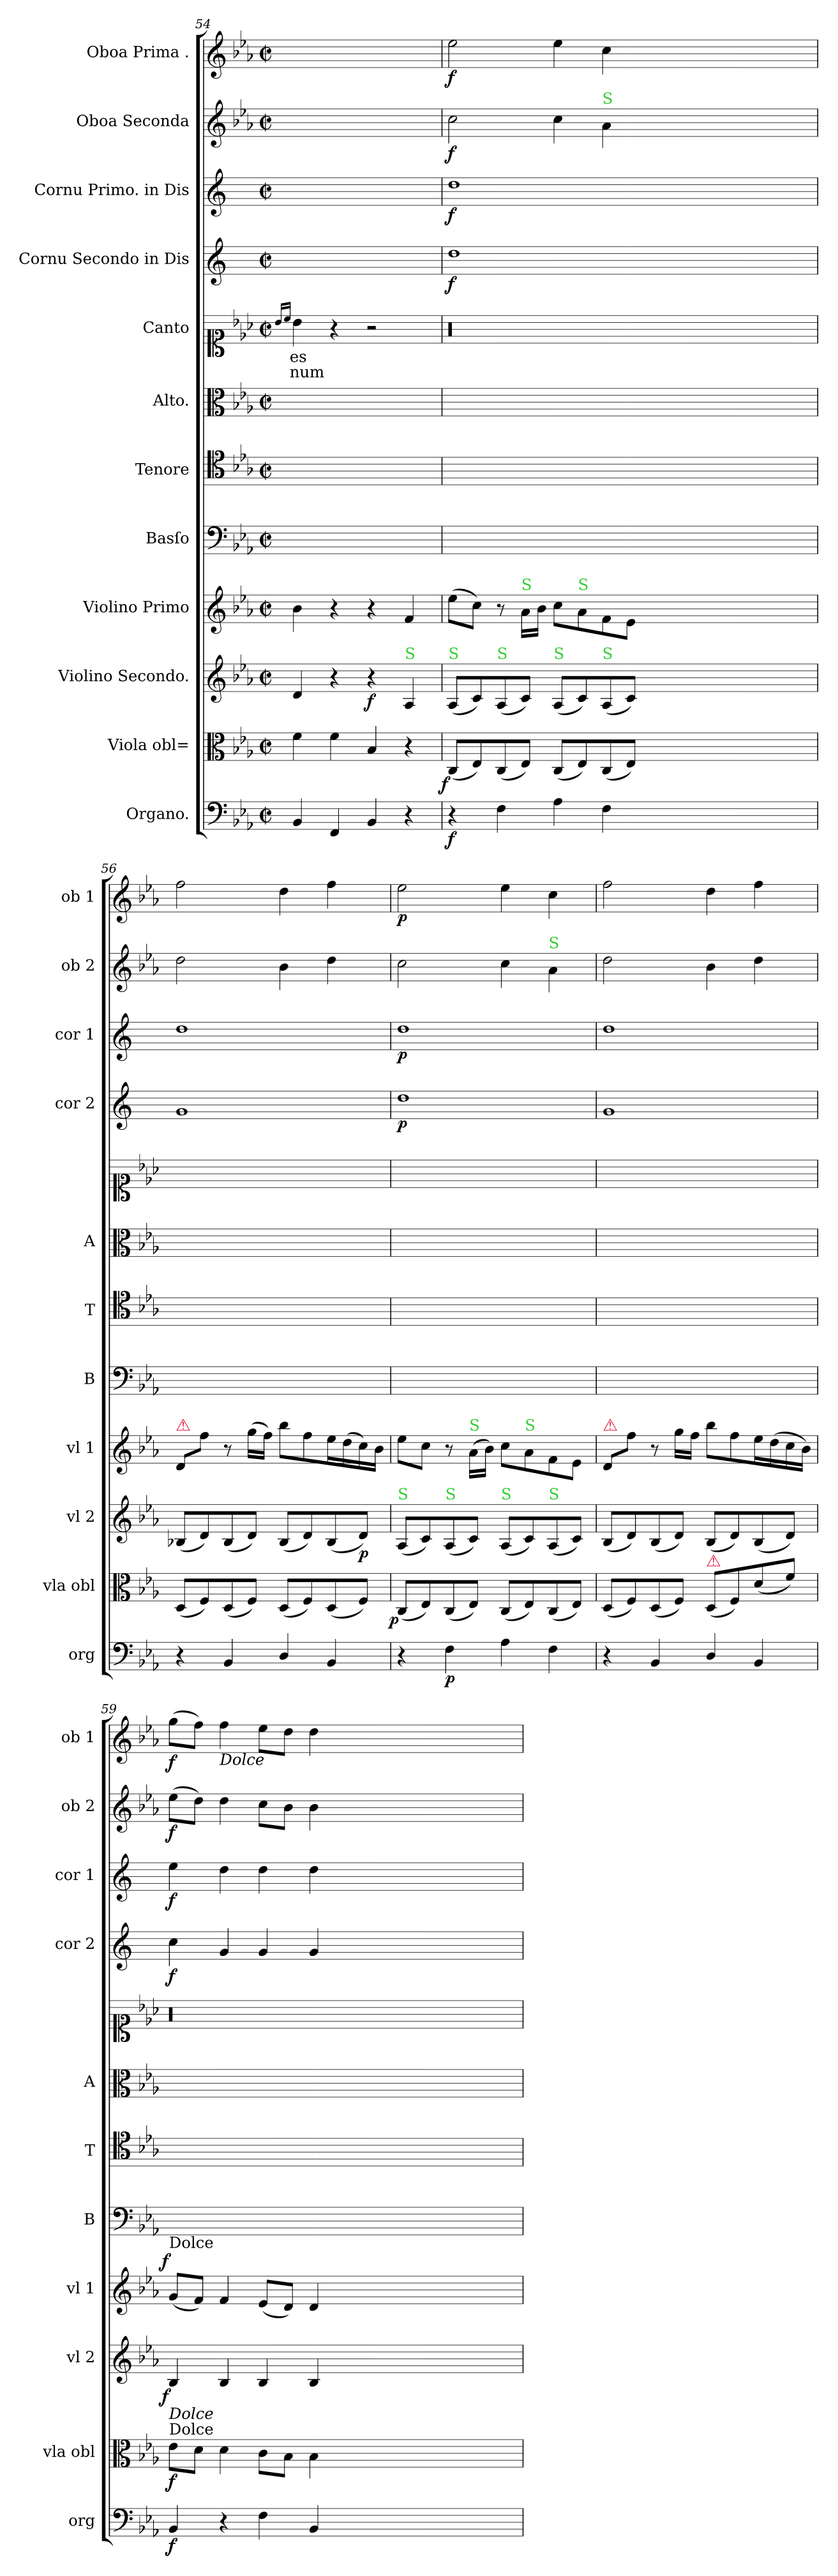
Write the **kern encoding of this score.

**kern	**dynam	**kern	**dynam	**kern	**dynam	**kern	**dynam	**kern	**kern	**kern	**kern	**text	**text	**kern	**dynam	**kern	**dynam	**kern	**dynam	**kern	**dynam
*part12	*part12	*part11	*part11	*part10	*part10	*part9	*part9	*part8	*part7	*part6	*part5	*part5	*part5	*part4	*part4	*part3	*part3	*part2	*part2	*part1	*part1
*staff12	*staff12	*staff11	*staff11	*staff10	*staff10	*staff9	*staff9	*staff8	*staff7	*staff6	*staff5	*staff5	*staff5	*staff4	*staff4	*staff3	*staff3	*staff2	*staff2	*staff1	*staff1
*I"Organo.	*	*I"Viola obl=	*	*I"Violino Secondo.	*	*I"Violino Primo	*	*I"Basſo	*I"Tenore	*I"Alto.	*I"Canto	*	*	*I"Cornu Secondo in Dis	*	*I"Cornu Primo. in Dis	*	*I"Oboa Seconda	*	*I"Oboa Prima .	*
*I'org	*	*I'vla obl	*	*I'vl 2	*	*I'vl 1	*	*I'B	*I'T	*I'A	*	*	*	*I'cor 2	*	*I'cor 1	*	*I'ob 2	*	*I'ob 1	*
*clefF4	*	*clefC3	*	*clefG2	*	*clefG2	*	*clefF4	*clefC4	*clefC3	*clefC1	*	*	*clefG2	*	*clefG2	*	*clefG2	*	*clefG2	*
*	*	*	*	*	*	*	*	*	*	*	*	*	*	*ITrd5c9	*	*ITrd5c9	*	*	*	*	*
*k[b-e-a-]	*	*k[b-e-a-]	*	*k[b-e-a-]	*	*k[b-e-a-]	*	*k[b-e-a-]	*k[b-e-a-]	*k[b-e-a-]	*k[b-e-a-]	*	*	*k[b-e-a-]	*	*k[b-e-a-]	*	*k[b-e-a-]	*	*k[b-e-a-]	*
*E-:	*	*E-:	*	*E-:	*	*E-:	*	*E-:	*E-:	*E-:	*E-:	*	*	*E-:	*	*E-:	*	*E-:	*	*E-:	*
*M2/2	*	*M2/2	*	*M2/2	*	*M2/2	*	*M2/2	*M2/2	*M2/2	*M2/2	*	*	*M2/2	*	*M2/2	*	*M2/2	*	*M2/2	*
*met(c|)	*	*met(c|)	*	*met(c|)	*	*met(c|)	*	*met(c|)	*met(c|)	*met(c|)	*met(c|)	*	*	*met(c|)	*	*met(c|)	*	*met(c|)	*	*met(c|)	*
=54	=54	=54	=54	=54	=54	=54	=54	=54	=54	=54	=54	=54	=54	=54	=54	=54	=54	=54	=54	=54	=54
.	.	.	.	.	.	.	.	.	.	.	16qqb-/LL	.	.	.	.	.	.	.	.	.	.
.	.	.	.	.	.	.	.	.	.	.	16qqcc/JJ	.	.	.	.	.	.	.	.	.	.
4BB-/	.	4f\	.	4d/	.	4b-\	.	1ryy	1ryy	1ryy	4b-\	-es	-num	1ryy	.	1ryy	.	1ryy	.	1ryy	.
4FF/	.	4f\	.	4r	.	4r	.	.	.	.	4r	.	.	.	.	.	.	.	.	.	.
!	!	!	!	!	!	!	!LO:DY:a	!	!	!	!	!	!	!	!	!	!	!	!	!	!
4BB-/	.	4B-/	.	4r	f	4r	f&colon;	.	.	.	2r	.	.	.	.	.	.	.	.	.	.
!	!	!	!	!LO:TX:a:color=limegreen:t=S	!	!	!	!	!	!	!	!	!	!	!	!	!	!	!	!	!
4r	.	4r	.	4A-/	.	4f/	.	.	.	.	.	.	.	.	.	.	.	.	.	.	.
=55	=55	=55	=55	=55	=55	=55	=55	=55	=55	=55	=55	=55	=55	=55	=55	=55	=55	=55	=55	=55	=55
!	!	!	!	!LO:TX:a:color=limegreen:t=S	!	!	!	!	!	!	!	!	!	!	!	!	!	!	!	!	!
!	!	!	!LO:DY:rj	!	!	!	!	!	!	!	!	!	!	!	!	!	!	!	!	!	!
4r	f	(8C/L	f	(8A-/L	.	(8ee-\L	.	1ryy	1ryy	1ryy	00r	.	.	1f	f	1f	f	2cc\	f	2ee-\	f
.	.	8E-/)	.	8c/)	.	8cc\J)	.	.	.	.	.	.	.	.	.	.	.	.	.	.	.
!	!	!	!	!LO:TX:a:color=limegreen:t=S	!	!	!	!	!	!	!	!	!	!	!	!	!	!	!	!	!
4F\	.	(8C/	.	(8A-/	.	8r	.	.	.	.	.	.	.	.	.	.	.	.	.	.	.
!	!	!	!	!	!	!LO:TX:a:color=limegreen:t=S	!	!	!	!	!	!	!	!	!	!	!	!	!	!	!
.	.	8E-/J)	.	8c/J)	.	16a-\LL	.	.	.	.	.	.	.	.	.	.	.	.	.	.	.
.	.	.	.	.	.	16b-\JJ	.	.	.	.	.	.	.	.	.	.	.	.	.	.	.
!	!	!	!	!LO:TX:a:color=limegreen:t=S	!	!	!	!	!	!	!	!	!	!	!	!	!	!	!	!	!
4A-\	.	(8C/L	.	(8A-/L	.	8cc\L	.	.	.	.	.	.	.	.	.	.	.	4cc\	.	4ee-\	.
!	!	!	!	!	!	!LO:TX:a:color=limegreen:t=S	!	!	!	!	!	!	!	!	!	!	!	!	!	!	!
.	.	8E-/)	.	8c/)	.	8a-\	.	.	.	.	.	.	.	.	.	.	.	.	.	.	.
!	!	!	!	!	!	!	!	!	!	!	!	!	!	!	!	!	!	!LO:TX:a:color=limegreen:t=S	!	!	!
!	!	!	!	!LO:TX:a:color=limegreen:t=S	!	!	!	!	!	!	!	!	!	!	!	!	!	!	!	!	!
4F\	.	(8C/	.	(8A-/	.	8f\	.	.	.	.	.	.	.	.	.	.	.	4a-\	.	4cc\	.
.	.	8E-/J)	.	8c/J)	.	8e-\J	.	.	.	.	.	.	.	.	.	.	.	.	.	.	.
0.ryy	.	0.ryy	.	0.ryy	.	0.ryy	.	0.ryy	0.ryy	0.ryy	.	.	.	0.ryy	.	0.ryy	.	0.ryy	.	0.ryy	.
=56	=56	=56	=56	=56	=56	=56	=56	=56	=56	=56	=56	=56	=56	=56	=56	=56	=56	=56	=56	=56	=56
!	!	!	!	!	!	!LO:TX:a:color=crimson:t=⚠	!	!	!	!	!	!	!	!	!	!	!	!	!	!	!
4r	.	(8D/L	.	(8B-X/L	.	8d/L	.	1ryy	1ryy	1ryy	1ryy	.	.	1B-	.	1f	.	2dd\	.	2ff\	.
.	.	8F/)	.	8d/)	.	8ff\J	.	.	.	.	.	.	.	.	.	.	.	.	.	.	.
4BB-/	.	(8D/	.	(8B-/	.	8r	.	.	.	.	.	.	.	.	.	.	.	.	.	.	.
.	.	8F/J)	.	8d/J)	.	(16gg\LL	.	.	.	.	.	.	.	.	.	.	.	.	.	.	.
.	.	.	.	.	.	16ff\JJ)	.	.	.	.	.	.	.	.	.	.	.	.	.	.	.
4D/	.	(8D/L	.	(8B-/L	.	8bb-\L	.	.	.	.	.	.	.	.	.	.	.	4b-\	.	4dd\	.
.	.	8F/)	.	8d/)	.	8ff\	.	.	.	.	.	.	.	.	.	.	.	.	.	.	.
4BB-/	.	(8D/	.	(8B-/	.	16ee-\L	.	.	.	.	.	.	.	.	.	.	.	4dd\	.	4ff\	.
.	.	.	.	.	.	(16dd\	.	.	.	.	.	.	.	.	.	.	.	.	.	.	.
.	.	8F/J)	.	8d/J)	p	16cc\)	.	.	.	.	.	.	.	.	.	.	.	.	.	.	.
.	.	.	.	.	.	16b-\JJ	.	.	.	.	.	.	.	.	.	.	.	.	.	.	.
=57	=57	=57	=57	=57	=57	=57	=57	=57	=57	=57	=57	=57	=57	=57	=57	=57	=57	=57	=57	=57	=57
!	!	!	!	!LO:TX:a:color=limegreen:t=S	!	!	!	!	!	!	!	!	!	!	!	!	!	!	!	!	!
!	!	!	!LO:DY:rj	!	!	!	!LO:DY:a	!	!	!	!	!	!	!	!	!	!	!	!	!	!
4r	.	(8C/L	p	(8A-/L	.	8ee-\L	p&colon;	1ryy	1ryy	1ryy	1ryy	.	.	1f	p	1f	p	2cc\	p&colon;	2ee-\	p
.	.	8E-/)	.	8c/)	.	8cc\J	.	.	.	.	.	.	.	.	.	.	.	.	.	.	.
!	!	!	!	!LO:TX:a:color=limegreen:t=S	!	!	!	!	!	!	!	!	!	!	!	!	!	!	!	!	!
4F\	p	(8C/	.	(8A-/	.	8r	.	.	.	.	.	.	.	.	.	.	.	.	.	.	.
!	!	!	!	!	!	!LO:TX:a:color=limegreen:t=S	!	!	!	!	!	!	!	!	!	!	!	!	!	!	!
.	.	8E-/J)	.	8c/J)	.	(16a-\LL	.	.	.	.	.	.	.	.	.	.	.	.	.	.	.
.	.	.	.	.	.	16b-\JJ)	.	.	.	.	.	.	.	.	.	.	.	.	.	.	.
!	!	!	!	!LO:TX:a:color=limegreen:t=S	!	!	!	!	!	!	!	!	!	!	!	!	!	!	!	!	!
4A-\	.	(8C/L	.	(8A-/L	.	8cc\L	.	.	.	.	.	.	.	.	.	.	.	4cc\	.	4ee-\	.
!	!	!	!	!	!	!LO:TX:a:color=limegreen:t=S	!	!	!	!	!	!	!	!	!	!	!	!	!	!	!
.	.	8E-/)	.	8c/)	.	8a-\	.	.	.	.	.	.	.	.	.	.	.	.	.	.	.
!	!	!	!	!	!	!	!	!	!	!	!	!	!	!	!	!	!	!LO:TX:a:color=limegreen:t=S	!	!	!
!	!	!	!	!LO:TX:a:color=limegreen:t=S	!	!	!	!	!	!	!	!	!	!	!	!	!	!	!	!	!
4F\	.	(8C/	.	(8A-/	.	8f\	.	.	.	.	.	.	.	.	.	.	.	4a-\	.	4cc\	.
.	.	8E-/J)	.	8c/J)	.	8e-\J	.	.	.	.	.	.	.	.	.	.	.	.	.	.	.
=58	=58	=58	=58	=58	=58	=58	=58	=58	=58	=58	=58	=58	=58	=58	=58	=58	=58	=58	=58	=58	=58
!	!	!	!	!	!	!LO:TX:a:color=crimson:t=⚠	!	!	!	!	!	!	!	!	!	!	!	!	!	!	!
4r	.	(8D/L	.	(8B-/L	.	8d/L	.	1ryy	1ryy	1ryy	1ryy	.	.	1B-	.	1f	.	2dd\	.	2ff\	.
.	.	8F/)	.	8d/)	.	8ff\J	.	.	.	.	.	.	.	.	.	.	.	.	.	.	.
4BB-/	.	(8D/	.	(8B-/	.	8r	.	.	.	.	.	.	.	.	.	.	.	.	.	.	.
.	.	8F/J)	.	8d/J)	.	16gg\LL	.	.	.	.	.	.	.	.	.	.	.	.	.	.	.
.	.	.	.	.	.	16ff\JJ	.	.	.	.	.	.	.	.	.	.	.	.	.	.	.
!	!	!LO:TX:a:color=crimson:t=⚠	!	!	!	!	!	!	!	!	!	!	!	!	!	!	!	!	!	!	!
4D/	.	(8D/L	.	(8B-/L	.	8bb-\L	.	.	.	.	.	.	.	.	.	.	.	4b-\	.	4dd\	.
.	.	8F/)	.	8d/)	.	8ff\	.	.	.	.	.	.	.	.	.	.	.	.	.	.	.
4BB-/	.	(8d\	.	(8B-/	.	16ee-\L	.	.	.	.	.	.	.	.	.	.	.	4dd\	.	4ff\	.
.	.	.	.	.	.	(16dd\	.	.	.	.	.	.	.	.	.	.	.	.	.	.	.
.	.	8f\J)	.	8d/J)	.	16cc\	.	.	.	.	.	.	.	.	.	.	.	.	.	.	.
.	.	.	.	.	.	16b-\JJ)	.	.	.	.	.	.	.	.	.	.	.	.	.	.	.
=59	=59	=59	=59	=59	=59	=59	=59	=59	=59	=59	=59	=59	=59	=59	=59	=59	=59	=59	=59	=59	=59
!	!	!	!	!	!	!LO:TX:a:t=Dolce	!	!	!	!	!	!	!	!	!	!	!	!	!	!	!
!	!	!	!	!LO:TX:b:i:t=Dolce	!	!	!	!	!	!	!	!	!	!	!	!	!	!	!	!	!
!	!	!LO:TX:a:t=Dolce	!	!	!	!	!	!	!	!	!	!	!	!	!	!	!	!	!	!	!
!	!	!	!	!	!LO:DY:rj	!	!LO:DY:a:rj	!	!	!	!	!	!	!	!	!	!	!	!	!	!
4BB-/	f	8e-\L	f	4B-/	f	(8g/L	f	1ryy	1ryy	1ryy	00r	.	.	4e-\	f	4g\	f	(8ee-\L	f	(8gg\L	f
.	.	8d\J	.	.	.	8f/J)	.	.	.	.	.	.	.	.	.	.	.	8dd\J)	.	8ff\J)	.
!	!	!	!	!	!	!	!	!	!	!	!	!	!	!	!	!	!	!	!	!LO:TX:b:i:t=Dolce	!
4r	.	4d\	.	4B-/	.	4f/	.	.	.	.	.	.	.	4B-/	.	4f\	.	4dd\	.	4ff\	.
4F\	.	8c\L	.	4B-/	.	(8e-/L	.	.	.	.	.	.	.	4B-/	.	4f\	.	8cc\L	.	8ee-\L	.
.	.	8B-\J	.	.	.	8d/J)	.	.	.	.	.	.	.	.	.	.	.	8b-\J	.	8dd\J	.
4BB-/	.	4B-\	.	4B-/	.	4d/	.	.	.	.	.	.	.	4B-/	.	4f\	.	4b-\	.	4dd\	.
0.ryy	.	0.ryy	.	0.ryy	.	0.ryy	.	0.ryy	0.ryy	0.ryy	.	.	.	0.ryy	.	0.ryy	.	0.ryy	.	0.ryy	.
=	=	=	=	=	=	=	=	=	=	=	=	=	=	=	=	=	=	=	=	=	=
*-	*-	*-	*-	*-	*-	*-	*-	*-	*-	*-	*-	*-	*-	*-	*-	*-	*-	*-	*-	*-	*-
